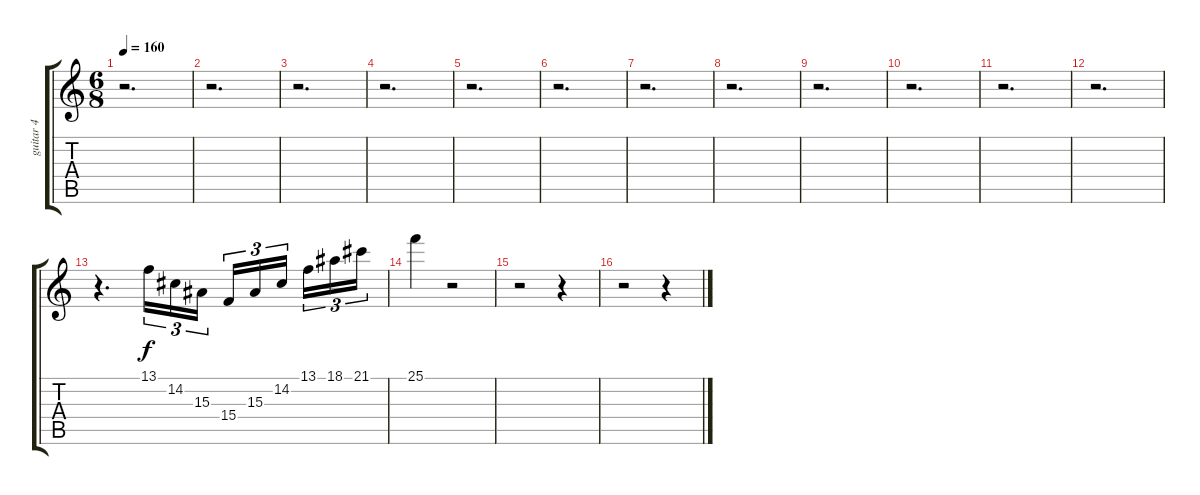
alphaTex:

\track ("guitar 4" "guitar 4") {instrument lead1square}
\staff {score tabs}
\tuning (E4 B3 G3 D3 A2 E2) {hide}
\ts (6 8)
\tempo 160
\clef g2
\ks c
r.2{d dy f} |
r.2{d} |
r.2{d} |
r.2{d} |
r.2{d} |
r.2{d} |
r.2{d} |
r.2{d} |
r.2{d} |
r.2{d} |
r.2{d} |
r.2{d} |
r.4{d} 13.1.16{tu (3 2)} 14.2.16{tu (3 2)} 15.3.16{tu (3 2) beam splitsecondary} 15.4.16{tu (3 2)} 15.3.16{tu (3 2)} 14.2.16{tu (3 2) beam splitsecondary} 13.1.16{tu (3 2)} 18.1.16{tu (3 2)} 21.1.16{tu (3 2)} |
25.1.4 r.2 |
r.2 r.4 |
r.2 r.4
